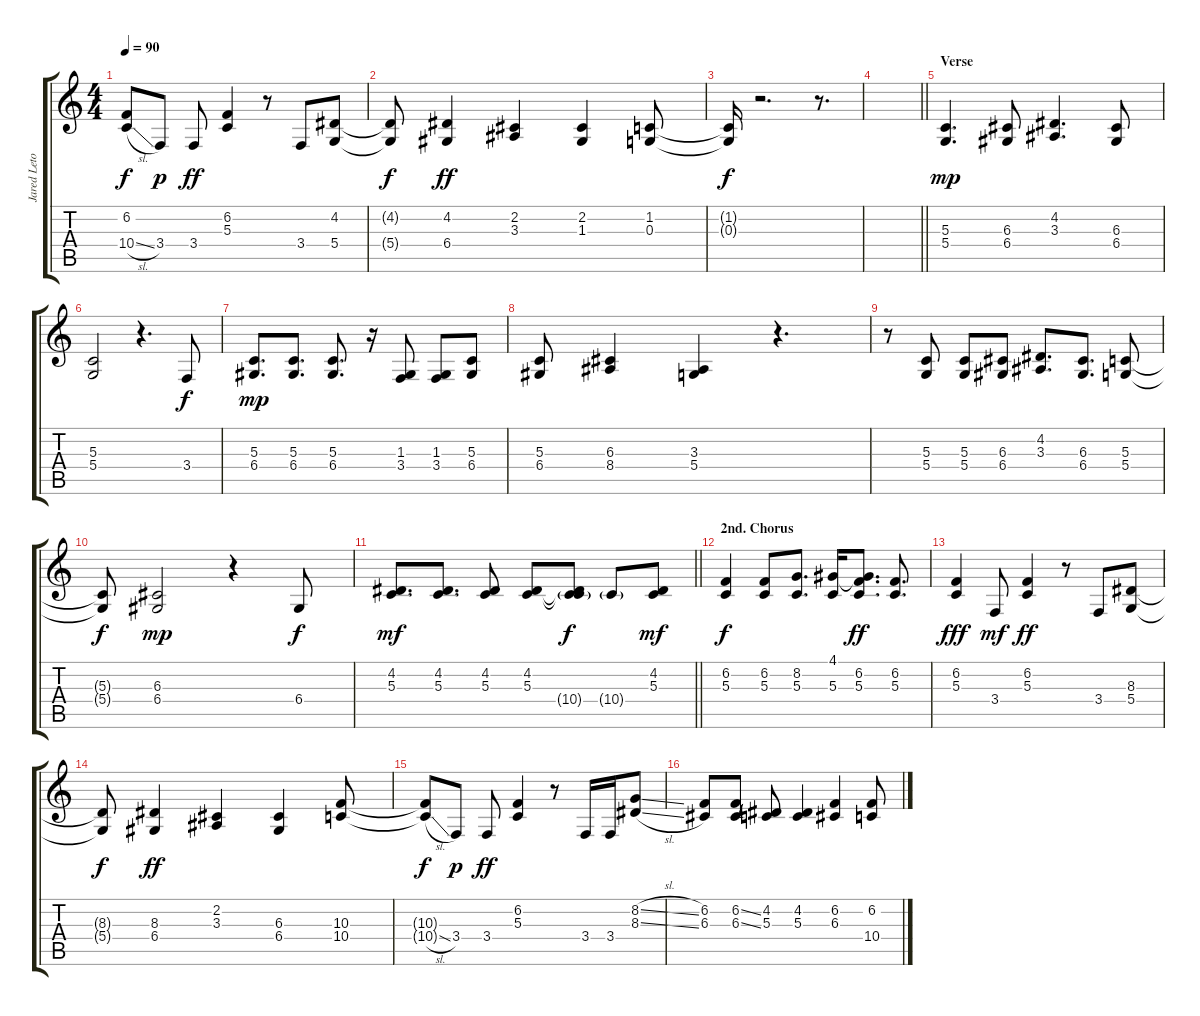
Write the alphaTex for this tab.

\track ("Jared Leto - Vocals" "Jared Leto") {instrument viola}
\staff {score tabs}
\tuning (E4 B3 G3 D3 A2 E2) {hide}
\ts (4 4)
\tempo 90
\clef g2
\ks c
(6.2{t} 10.4{sl t}).8{dy f} 3.4.8{dy p} 3.4.8{dy ff} (6.2 5.3).4 r.8 3.4.8 (4.2 5.4).8 |
(4.2{t} 5.4{t}).8{dy f} (4.2 6.4).4{dy ff} (2.2 3.3).4 (2.2 1.3).4 (1.2 0.3).8 |
(1.2{t} 0.3{t}).16{dy f} r.2{d} r.8{d} |
\barLineRight lightlight
|
\section ("" "Verse")
(5.3 5.4).4{d dy mp} (6.3 6.4).8 (4.2 3.3).4{d} (6.3 6.4).8 |
(5.3 5.4).2 r.4{d} 3.4.8{dy f} |
(5.3 6.4).8{d dy mp} (5.3 6.4).8{d} (5.3 6.4).8{d} r.16 (1.3 3.4).8 (1.3 3.4).8 (5.3 6.4).8 |
(5.3 6.4).8 (6.3 8.4).4 (3.3 5.4).4 r.4{d} |
r.8 (5.3 5.4).8 (5.3 5.4).8 (6.3 6.4).8 (4.2 3.3).8{d} (6.3 6.4).8{d} (5.3 5.4).8 |
(5.3{t} 5.4{t}).8{dy f} (6.3 6.4).2{dy mp} r.4 6.4.8{dy f} |
\barLineRight lightlight
(4.2 5.3).8{d dy mf} (4.2 5.3).8{d} (4.2 5.3).8 (4.2 5.3).8 (4.2{t} 5.3{t} 10.4{g}).8{dy f} 10.4{g}.8 (4.2 5.3).8{dy mf} |
\section ("" "2nd. Chorus")
(6.2 5.3).4{dy f} (6.2 5.3).8 (8.2 5.3).8{d} (4.1 5.3).16 (4.1{t} 6.2 5.3).8{d dy ff} (6.2 5.3).8{d} |
(6.2 5.3).4{dy fff} 3.4.8{dy mf} (6.2 5.3).4{dy ff} r.8 3.4.8 (8.3 5.4).8 |
(8.3{t} 5.4{t}).8{dy f} (8.3 6.4).4{dy ff} (2.2 3.3).4 (6.3 6.4).4 (10.3 10.4).8 |
(10.3{t} 10.4{sl t}).8{dy f} 3.4.8{dy p} 3.4.8{dy ff} (6.2 5.3).4 r.8 3.4.16 3.4.16 (8.2{sl} 8.3{sl}).8 |
(6.2 6.3).8 (6.2{ss} 6.3{ss}).8 (4.2 5.3).8 (4.2 5.3).4 (6.2 6.3).4 (6.2 10.4).8
